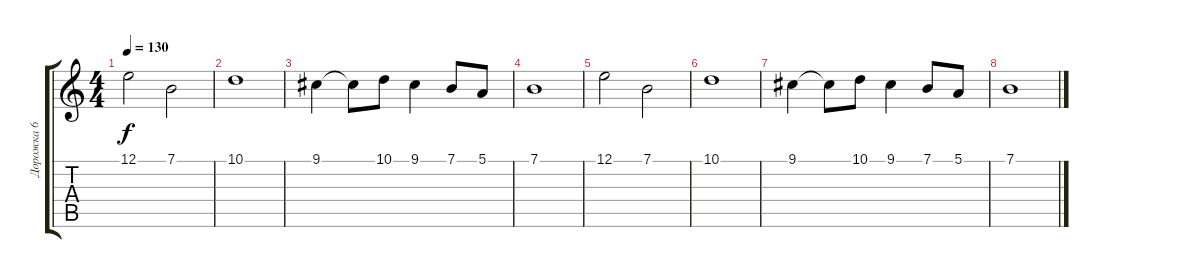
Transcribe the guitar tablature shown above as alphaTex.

\track ("Дорожка 6" "Дорожка 6") {instrument altosax}
\staff {score tabs}
\tuning (E4 B3 G3 D3 A2 E2) {hide}
\ts (4 4)
\tempo 130
\clef g2
\ks c
12.1.2{dy f} 7.1.2 |
10.1.1 |
9.1.4 9.1{t}.8 10.1.8 9.1.4 7.1.8 5.1.8 |
7.1.1 |
12.1.2 7.1.2 |
10.1.1 |
9.1.4 9.1{t}.8 10.1.8 9.1.4 7.1.8 5.1.8 |
7.1.1
